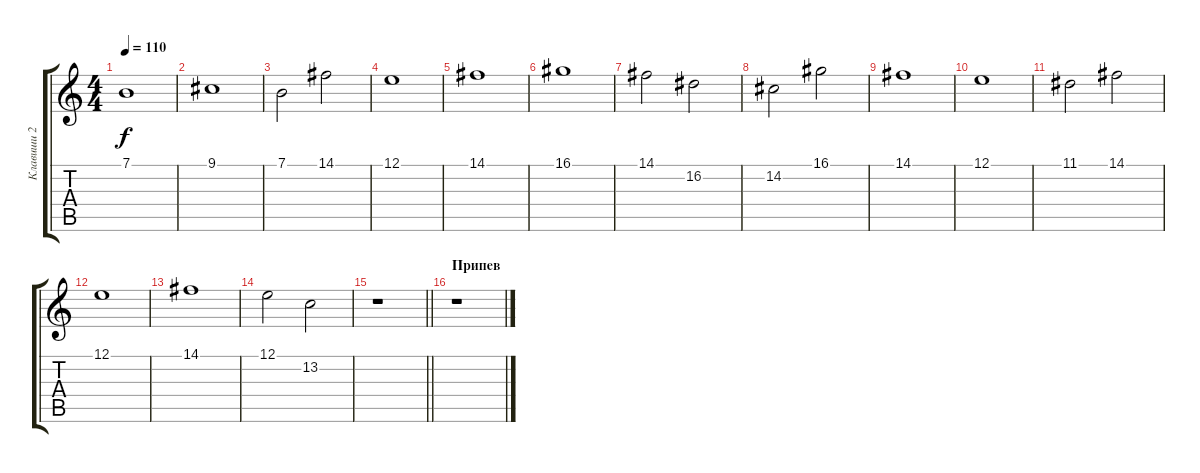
\track ("Клавиши 2" "Клавиши 2") {instrument flute}
\staff {score tabs}
\tuning (E4 B3 G3 D3 A2 E2) {hide}
\ts (4 4)
\tempo 110
\clef g2
\ks c
7.1.1{dy f} |
9.1.1 |
7.1.2 14.1.2 |
12.1.1 |
14.1.1 |
16.1.1 |
14.1.2 16.2.2 |
14.2.2 16.1.2 |
14.1.1 |
12.1.1 |
11.1.2 14.1.2 |
12.1.1 |
14.1.1 |
12.1.2 13.2.2 |
\barLineRight lightlight
r.1 |
\section ("" "Припев")
r.1
